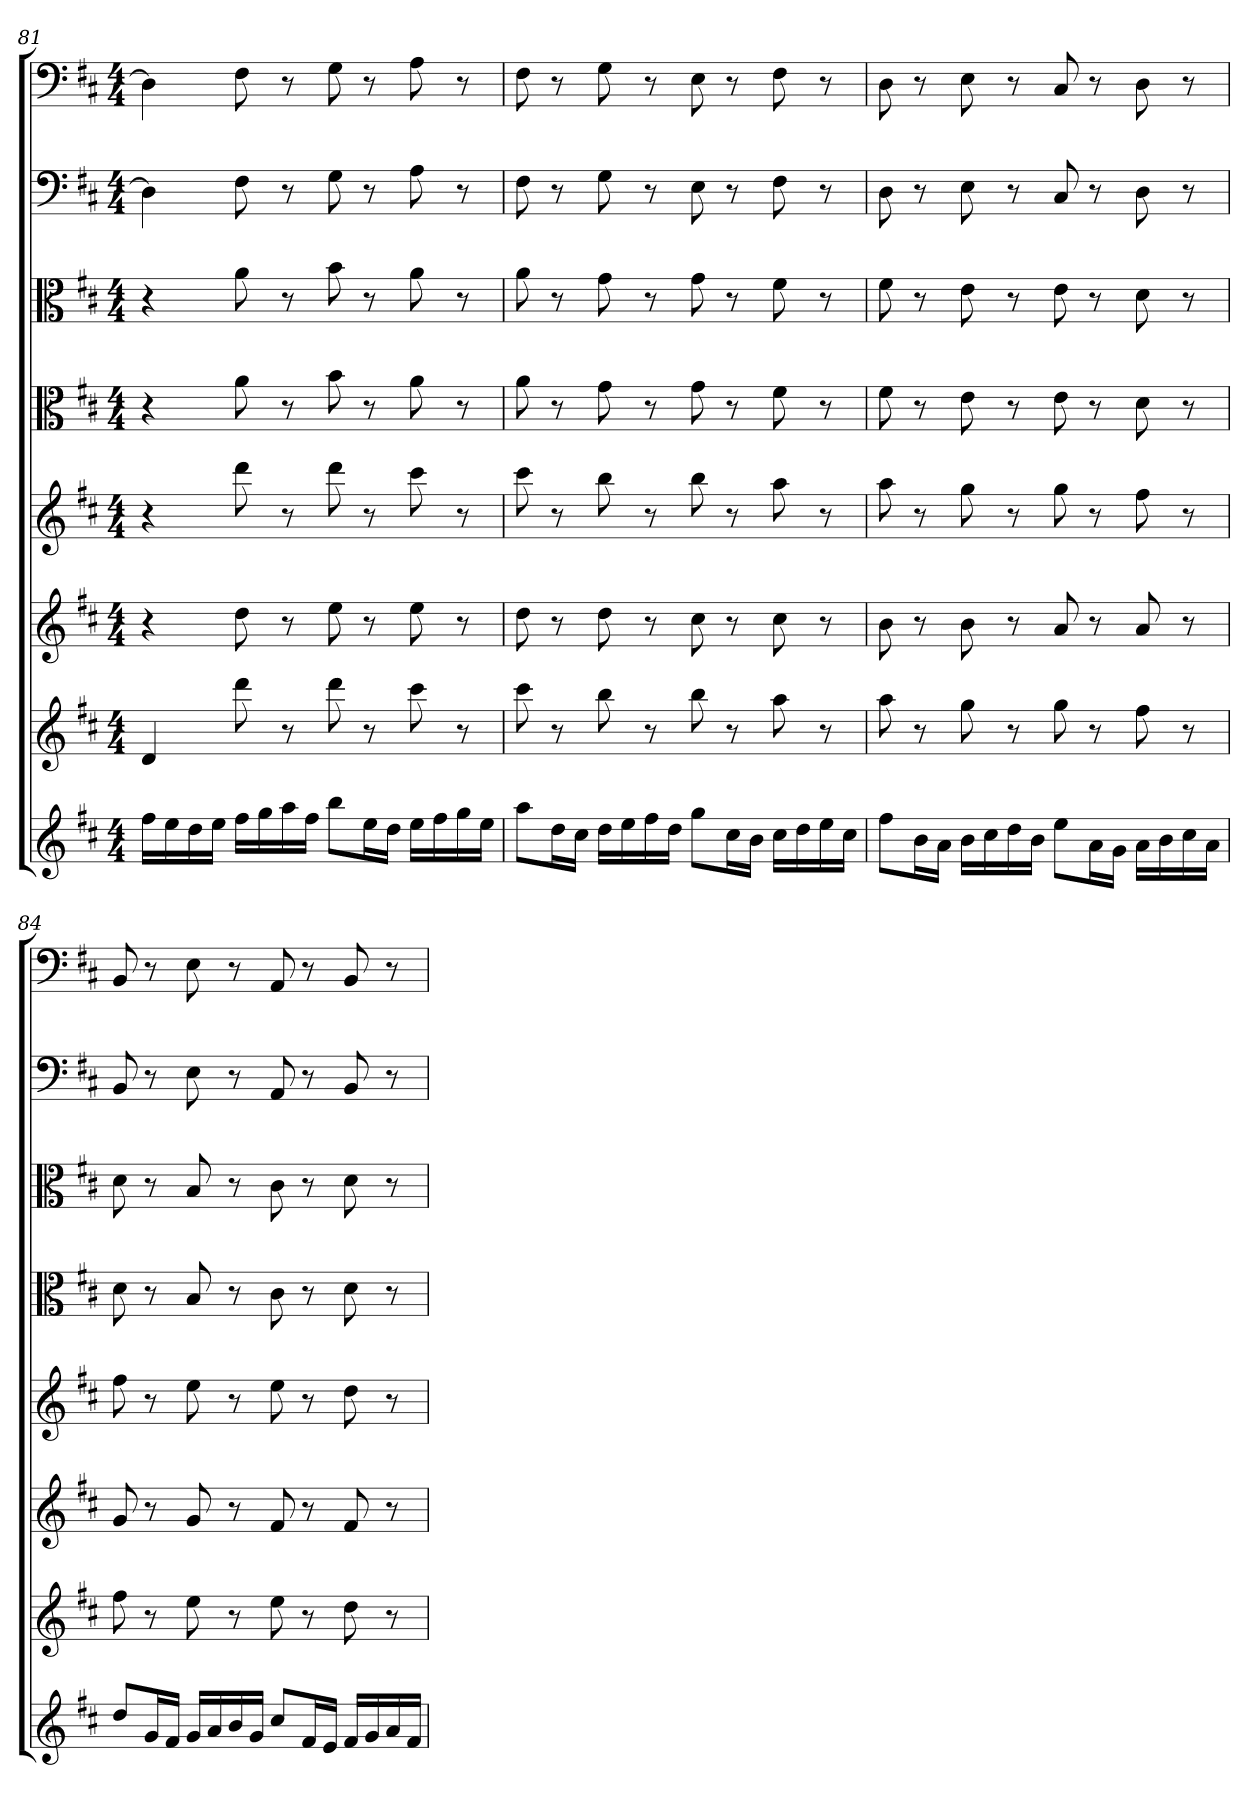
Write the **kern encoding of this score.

**kern	**kern	**kern	**kern	**kern	**kern	**kern	**kern
*part8	*part7	*part6	*part5	*part4	*part3	*part2	*part1
*staff8	*staff7	*staff6	*staff5	*staff4	*staff3	*staff2	*staff1
*clefG2	*clefG2	*clefG2	*clefG2	*clefC3	*clefC3	*clefF4	*clefF4
*k[f#c#]	*k[f#c#]	*k[f#c#]	*k[f#c#]	*k[f#c#]	*k[f#c#]	*k[f#c#]	*k[f#c#]
*D:	*D:	*D:	*D:	*D:	*D:	*D:	*D:
*M4/4	*M4/4	*M4/4	*M4/4	*M4/4	*M4/4	*M4/4	*M4/4
=81	=81	=81	=81	=81	=81	=81	=81
16ff#\LL	4d/	4r	4r	4r	4r	4D\]	4D\]
16ee\	.	.	.	.	.	.	.
16dd\	.	.	.	.	.	.	.
16ee\JJ	.	.	.	.	.	.	.
16ff#\LL	8ddd\	8dd\	8ddd\	8a\	8a\	8F#\	8F#\
16gg\	.	.	.	.	.	.	.
16aa\	8r	8r	8r	8r	8r	8r	8r
16ff#\JJ	.	.	.	.	.	.	.
8bb\L	8ddd\	8ee\	8ddd\	8b\	8b\	8G\	8G\
16ee\L	8r	8r	8r	8r	8r	8r	8r
16dd\JJ	.	.	.	.	.	.	.
16ee\LL	8ccc#\	8ee\	8ccc#\	8a\	8a\	8A\	8A\
16ff#\	.	.	.	.	.	.	.
16gg\	8r	8r	8r	8r	8r	8r	8r
16ee\JJ	.	.	.	.	.	.	.
=82	=82	=82	=82	=82	=82	=82	=82
8aa\L	8ccc#\	8dd\	8ccc#\	8a\	8a\	8F#\	8F#\
16dd\L	8r	8r	8r	8r	8r	8r	8r
16cc#\JJ	.	.	.	.	.	.	.
16dd\LL	8bb\	8dd\	8bb\	8g\	8g\	8G\	8G\
16ee\	.	.	.	.	.	.	.
16ff#\	8r	8r	8r	8r	8r	8r	8r
16dd\JJ	.	.	.	.	.	.	.
8gg\L	8bb\	8cc#\	8bb\	8g\	8g\	8E\	8E\
16cc#\L	8r	8r	8r	8r	8r	8r	8r
16b\JJ	.	.	.	.	.	.	.
16cc#\LL	8aa\	8cc#\	8aa\	8f#\	8f#\	8F#\	8F#\
16dd\	.	.	.	.	.	.	.
16ee\	8r	8r	8r	8r	8r	8r	8r
16cc#\JJ	.	.	.	.	.	.	.
=83	=83	=83	=83	=83	=83	=83	=83
8ff#\L	8aa\	8b\	8aa\	8f#\	8f#\	8D\	8D\
16b\L	8r	8r	8r	8r	8r	8r	8r
16a\JJ	.	.	.	.	.	.	.
16b\LL	8gg\	8b\	8gg\	8e\	8e\	8E\	8E\
16cc#\	.	.	.	.	.	.	.
16dd\	8r	8r	8r	8r	8r	8r	8r
16b\JJ	.	.	.	.	.	.	.
8ee\L	8gg\	8a/	8gg\	8e\	8e\	8C#/	8C#/
16a\L	8r	8r	8r	8r	8r	8r	8r
16g\JJ	.	.	.	.	.	.	.
16a\LL	8ff#\	8a/	8ff#\	8d\	8d\	8D\	8D\
16b\	.	.	.	.	.	.	.
16cc#\	8r	8r	8r	8r	8r	8r	8r
16a\JJ	.	.	.	.	.	.	.
=84	=84	=84	=84	=84	=84	=84	=84
8dd/L	8ff#\	8g/	8ff#\	8d\	8d\	8BB/	8BB/
16g/L	8r	8r	8r	8r	8r	8r	8r
16f#/JJ	.	.	.	.	.	.	.
16g/LL	8ee\	8g/	8ee\	8B/	8B/	8E\	8E\
16a/	.	.	.	.	.	.	.
16b/	8r	8r	8r	8r	8r	8r	8r
16g/JJ	.	.	.	.	.	.	.
8cc#/L	8ee\	8f#/	8ee\	8c#\	8c#\	8AA/	8AA/
16f#/L	8r	8r	8r	8r	8r	8r	8r
16e/JJ	.	.	.	.	.	.	.
16f#/LL	8dd\	8f#/	8dd\	8d\	8d\	8BB/	8BB/
16g/	.	.	.	.	.	.	.
16a/	8r	8r	8r	8r	8r	8r	8r
16f#/JJ	.	.	.	.	.	.	.
=	=	=	=	=	=	=	=
*-	*-	*-	*-	*-	*-	*-	*-
